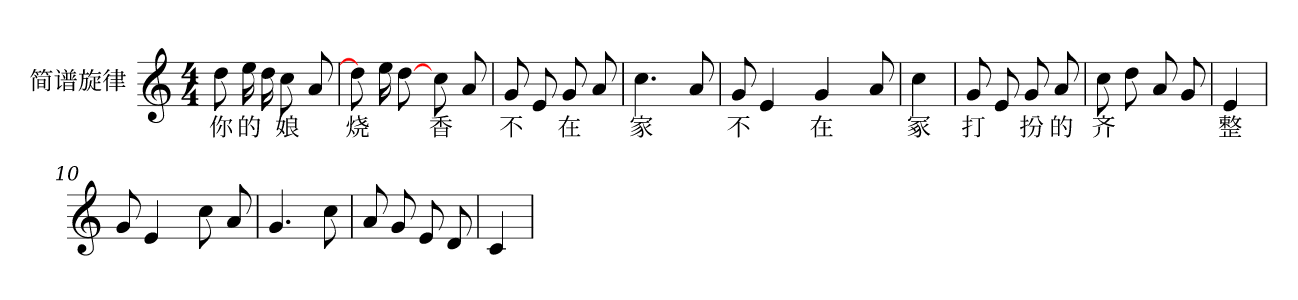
**kern	**text
*part1	*part1
*staff1	*staff1
*I"简谱旋律	*
*k[]	*
*M4/4	*
=1	=1
8dd	你
16ee	的
16dd	.
8cc	娘
8a	.
=2	=2
8dd]	烧
16ee	.
!LO:N:vis=8	!
[8.dd	.
8cc	香
8a	.
=3	=3
8g	不
8e	.
8g	在
8a	.
=4	=4
4.cc	家
8a	.
=5	=5
8g	不
!LO:N:vis=4	!
4.e	.
!LO:N:vis=4	!
4.g	在
8a	.
=6	=6
4cc	冢
=7	=7
8g	打
8e	.
8g	扮
8a	的
=8	=8
8cc	齐
8dd	.
8a	.
8g	.
=9	=9
4e	整
=10	=10
8g	.
!LO:N:vis=4	!
4.e	.
8cc	.
8a	.
=11	=11
4.g	.
8cc	.
=12	=12
8a	.
8g	.
8e	.
8d	.
=13	=13
4c	.
=	=
*-	*-
